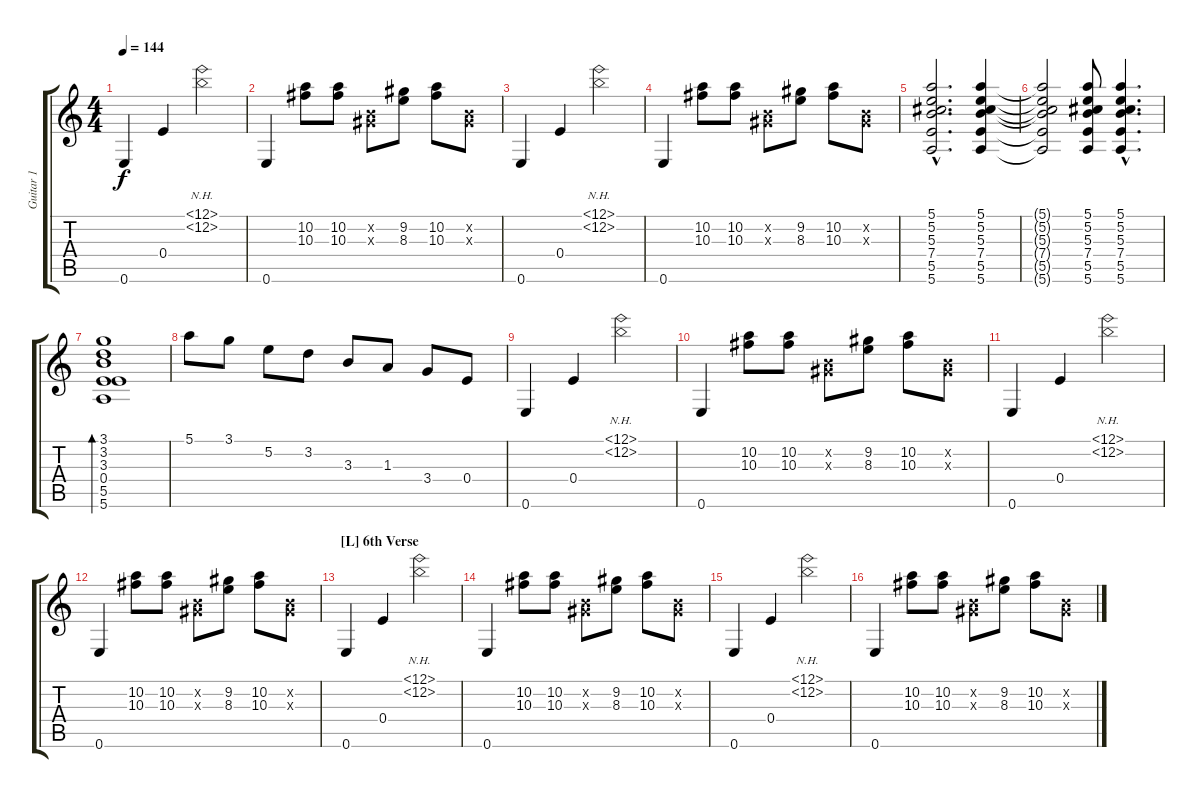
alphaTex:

\track ("Guitar 1" "Guitar 1") {instrument acousticguitarsteel}
\staff {score tabs}
\tuning (E4 B3 Ab3 E3 B2 E2) {hide}
\ts (4 4)
\tempo 144
\clef g2
\ks c
0.6.4{dy f} 0.4.4 (12.1{nh} 12.2{nh}).2 |
0.6.4 (10.2 10.3).8 (10.2 10.3).8 (0.2{x} 0.3{x}).8 (9.2 8.3).8 (10.2 10.3).8 (0.2{x} 0.3{x}).8 |
0.6.4 0.4.4 (12.1{nh} 12.2{nh}).2 |
0.6.4 (10.2 10.3).8 (10.2 10.3).8 (0.2{x} 0.3{x}).8 (9.2 8.3).8 (10.2 10.3).8 (0.2{x} 0.3{x}).8 |
(5.1{hac} 5.2{hac} 5.3{hac} 7.4{hac} 5.5{hac} 5.6{hac}).2{d} (5.1 5.2 5.3 7.4 5.5 5.6).4 |
(5.1{t} 5.2{t} 5.3{t} 7.4{t} 5.5{t} 5.6{t}).2 (5.1 5.2 5.3 7.4 5.5 5.6).8 (5.1{hac} 5.2{hac} 5.3{hac} 7.4{hac} 5.5{hac} 5.6{hac}).4{d} |
(3.1 3.2 3.3 0.4 5.5 5.6).1{bd 120} |
5.1.8 3.1.8 5.2.8 3.2.8 3.3.8 1.3.8 3.4.8 0.4.8 |
0.6.4 0.4.4 (12.1{nh} 12.2{nh}).2 |
0.6.4 (10.2 10.3).8 (10.2 10.3).8 (0.2{x} 0.3{x}).8 (9.2 8.3).8 (10.2 10.3).8 (0.2{x} 0.3{x}).8 |
0.6.4 0.4.4 (12.1{nh} 12.2{nh}).2 |
0.6.4 (10.2 10.3).8 (10.2 10.3).8 (0.2{x} 0.3{x}).8 (9.2 8.3).8 (10.2 10.3).8 (0.2{x} 0.3{x}).8 |
\section ("" "[L] 6th Verse")
0.6.4 0.4.4 (12.1{nh} 12.2{nh}).2 |
0.6.4 (10.2 10.3).8 (10.2 10.3).8 (0.2{x} 0.3{x}).8 (9.2 8.3).8 (10.2 10.3).8 (0.2{x} 0.3{x}).8 |
0.6.4 0.4.4 (12.1{nh} 12.2{nh}).2 |
0.6.4 (10.2 10.3).8 (10.2 10.3).8 (0.2{x} 0.3{x}).8 (9.2 8.3).8 (10.2 10.3).8 (0.2{x} 0.3{x}).8
